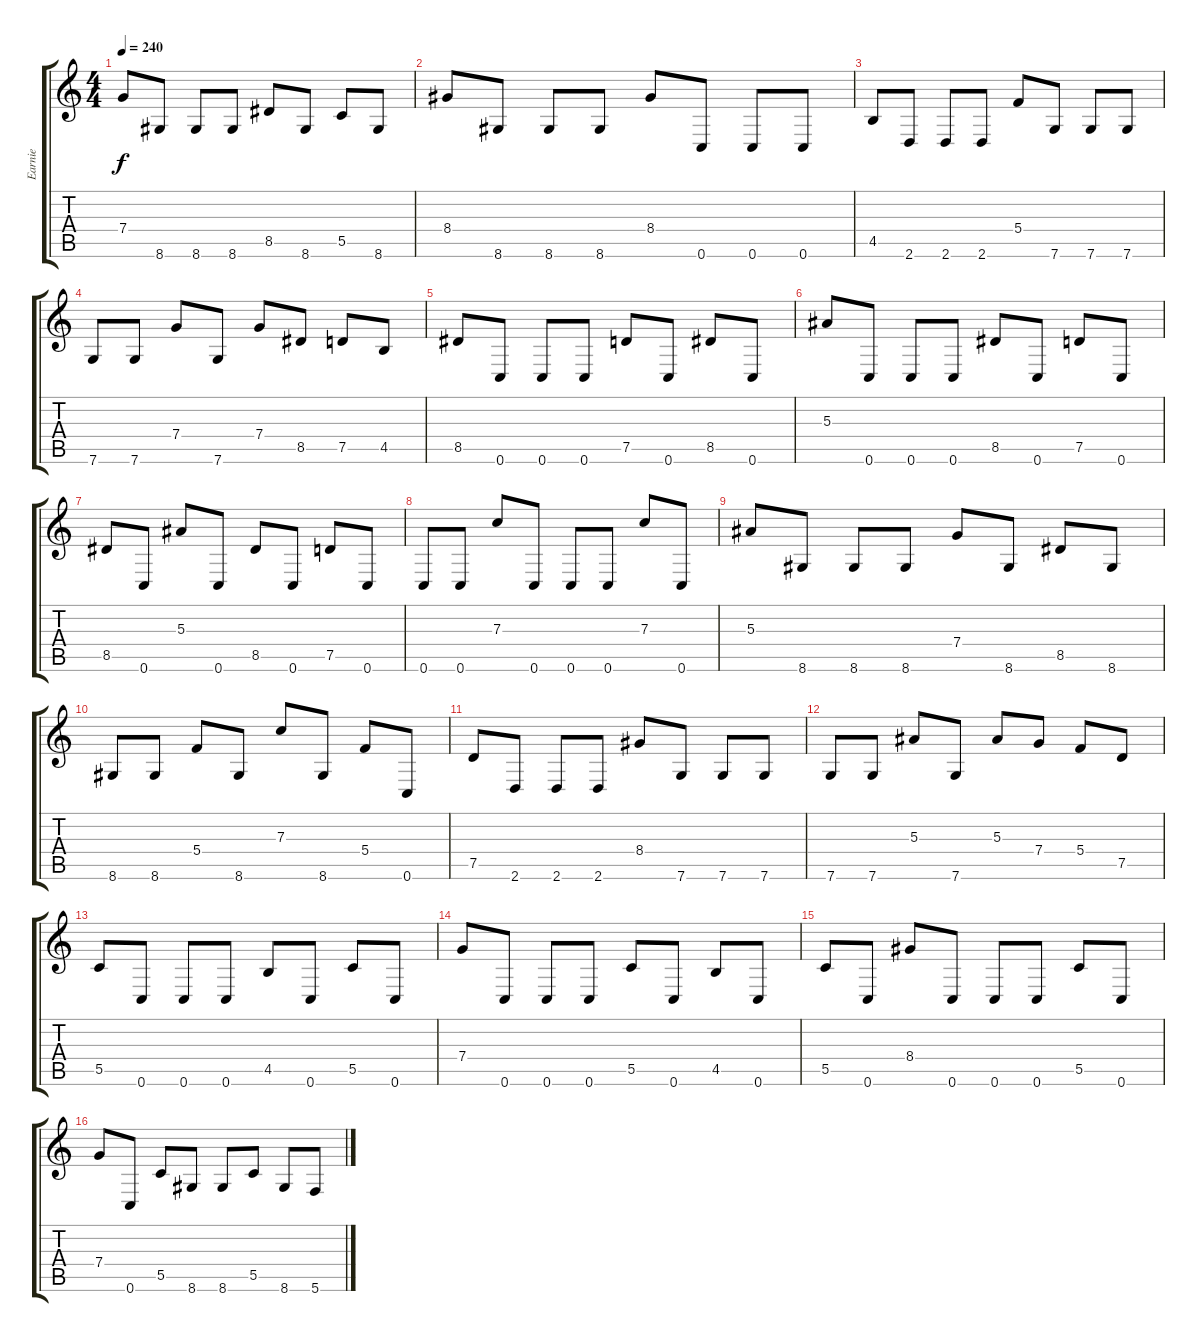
\track ("Earnie" "Earnie") {instrument overdrivenguitar}
\staff {score tabs}
\tuning (D4 A3 F3 C3 G2 C2) {hide}
\ts (4 4)
\tempo 240
\clef g2
\ks c
7.4.8{dy f} 8.6.8 8.6.8 8.6.8 8.5.8 8.6.8 5.5.8 8.6.8 |
8.4.8 8.6.8 8.6.8 8.6.8 8.4.8 0.6.8 0.6.8 0.6.8 |
4.5.8 2.6.8 2.6.8 2.6.8 5.4.8 7.6.8 7.6.8 7.6.8 |
7.6.8 7.6.8 7.4.8 7.6.8 7.4.8 8.5.8 7.5.8 4.5.8 |
8.5.8 0.6.8 0.6.8 0.6.8 7.5.8 0.6.8 8.5.8 0.6.8 |
5.3.8 0.6.8 0.6.8 0.6.8 8.5.8 0.6.8 7.5.8 0.6.8 |
8.5.8 0.6.8 5.3.8 0.6.8 8.5.8 0.6.8 7.5.8 0.6.8 |
0.6.8 0.6.8 7.3.8 0.6.8 0.6.8 0.6.8 7.3.8 0.6.8 |
5.3.8 8.6.8 8.6.8 8.6.8 7.4.8 8.6.8 8.5.8 8.6.8 |
8.6.8 8.6.8 5.4.8 8.6.8 7.3.8 8.6.8 5.4.8 0.6.8 |
7.5.8 2.6.8 2.6.8 2.6.8 8.4.8 7.6.8 7.6.8 7.6.8 |
7.6.8 7.6.8 5.3.8 7.6.8 5.3.8 7.4.8 5.4.8 7.5.8 |
5.5.8 0.6.8 0.6.8 0.6.8 4.5.8 0.6.8 5.5.8 0.6.8 |
7.4.8 0.6.8 0.6.8 0.6.8 5.5.8 0.6.8 4.5.8 0.6.8 |
5.5.8 0.6.8 8.4.8 0.6.8 0.6.8 0.6.8 5.5.8 0.6.8 |
7.4.8 0.6.8 5.5.8 8.6.8 8.6.8 5.5.8 8.6.8 5.6.8
